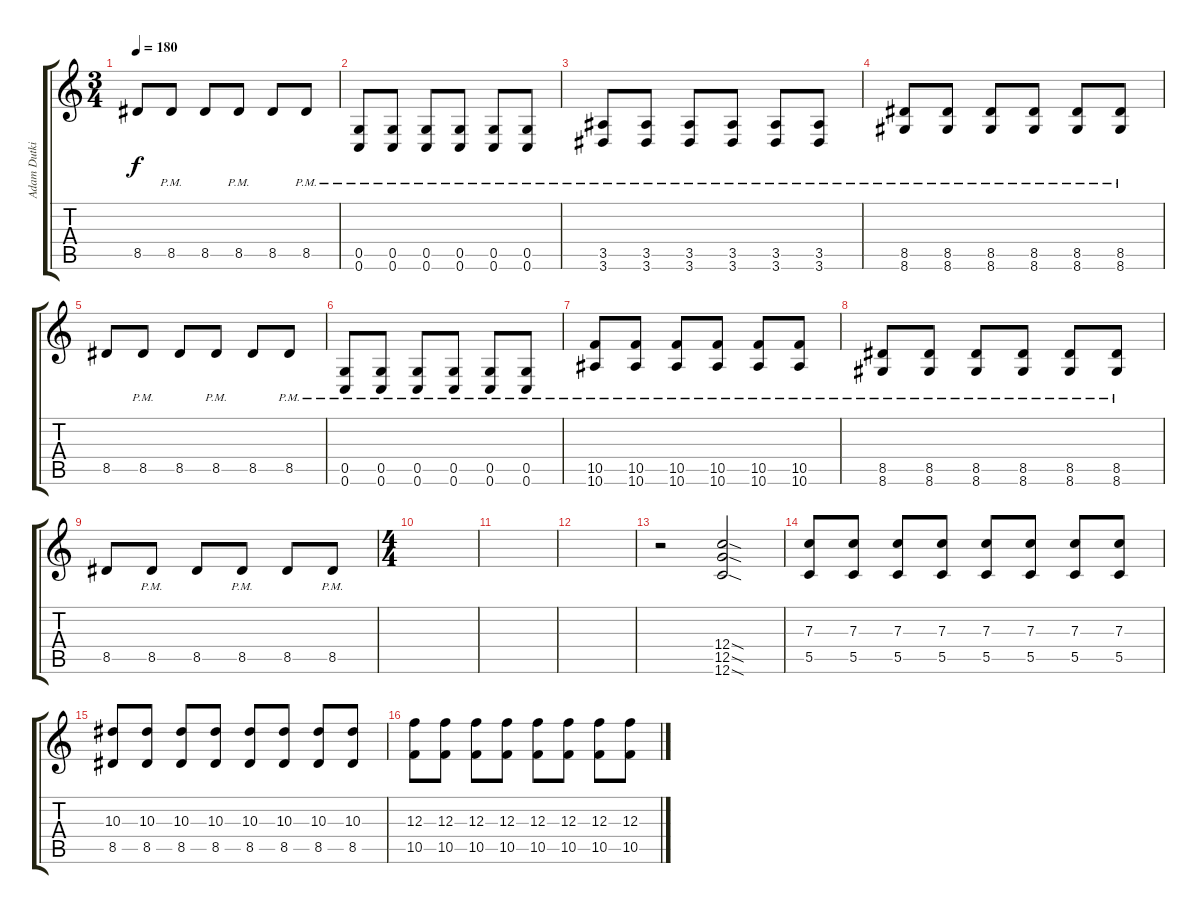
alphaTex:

\track ("Adam Dutkiewicz" "Adam Dutki") {instrument distortionguitar}
\staff {score tabs}
\tuning (D4 A3 F3 C3 G2 C2) {hide}
\ts (3 4)
\tempo 180
\clef g2
\ks c
8.5.8{dy f} 8.5{pm}.8 8.5.8 8.5{pm}.8 8.5.8 8.5{pm}.8 |
(0.5{pm} 0.6{pm}).8 (0.5{pm} 0.6{pm}).8 (0.5{pm} 0.6{pm}).8 (0.5{pm} 0.6{pm}).8 (0.5{pm} 0.6{pm}).8 (0.5{pm} 0.6{pm}).8 |
(3.5{pm} 3.6{pm}).8 (3.5{pm} 3.6{pm}).8 (3.5{pm} 3.6{pm}).8 (3.5{pm} 3.6{pm}).8 (3.5{pm} 3.6{pm}).8 (3.5{pm} 3.6{pm}).8 |
(8.5{pm} 8.6{pm}).8 (8.5{pm} 8.6{pm}).8 (8.5{pm} 8.6{pm}).8 (8.5{pm} 8.6{pm}).8 (8.5{pm} 8.6{pm}).8 (8.5{pm} 8.6{pm}).8 |
8.5.8 8.5{pm}.8 8.5.8 8.5{pm}.8 8.5.8 8.5{pm}.8 |
(0.5{pm} 0.6{pm}).8 (0.5{pm} 0.6{pm}).8 (0.5{pm} 0.6{pm}).8 (0.5{pm} 0.6{pm}).8 (0.5{pm} 0.6{pm}).8 (0.5{pm} 0.6{pm}).8 |
(10.5{pm} 10.6{pm}).8 (10.5{pm} 10.6{pm}).8 (10.5{pm} 10.6{pm}).8 (10.5{pm} 10.6{pm}).8 (10.5{pm} 10.6{pm}).8 (10.5{pm} 10.6{pm}).8 |
(8.5{pm} 8.6{pm}).8 (8.5{pm} 8.6{pm}).8 (8.5{pm} 8.6{pm}).8 (8.5{pm} 8.6{pm}).8 (8.5{pm} 8.6{pm}).8 (8.5{pm} 8.6{pm}).8 |
8.5.8 8.5{pm}.8 8.5.8 8.5{pm}.8 8.5.8 8.5{pm}.8 |
\ts (4 4)
|
|
|
r.2 (12.4{sod} 12.5{sod} 12.6{sod}).2 |
(7.3 5.5).8 (7.3 5.5).8 (7.3 5.5).8 (7.3 5.5).8 (7.3 5.5).8 (7.3 5.5).8 (7.3 5.5).8 (7.3 5.5).8 |
(10.3 8.5).8 (10.3 8.5).8 (10.3 8.5).8 (10.3 8.5).8 (10.3 8.5).8 (10.3 8.5).8 (10.3 8.5).8 (10.3 8.5).8 |
(12.3 10.5).8 (12.3 10.5).8 (12.3 10.5).8 (12.3 10.5).8 (12.3 10.5).8 (12.3 10.5).8 (12.3 10.5).8 (12.3 10.5).8
